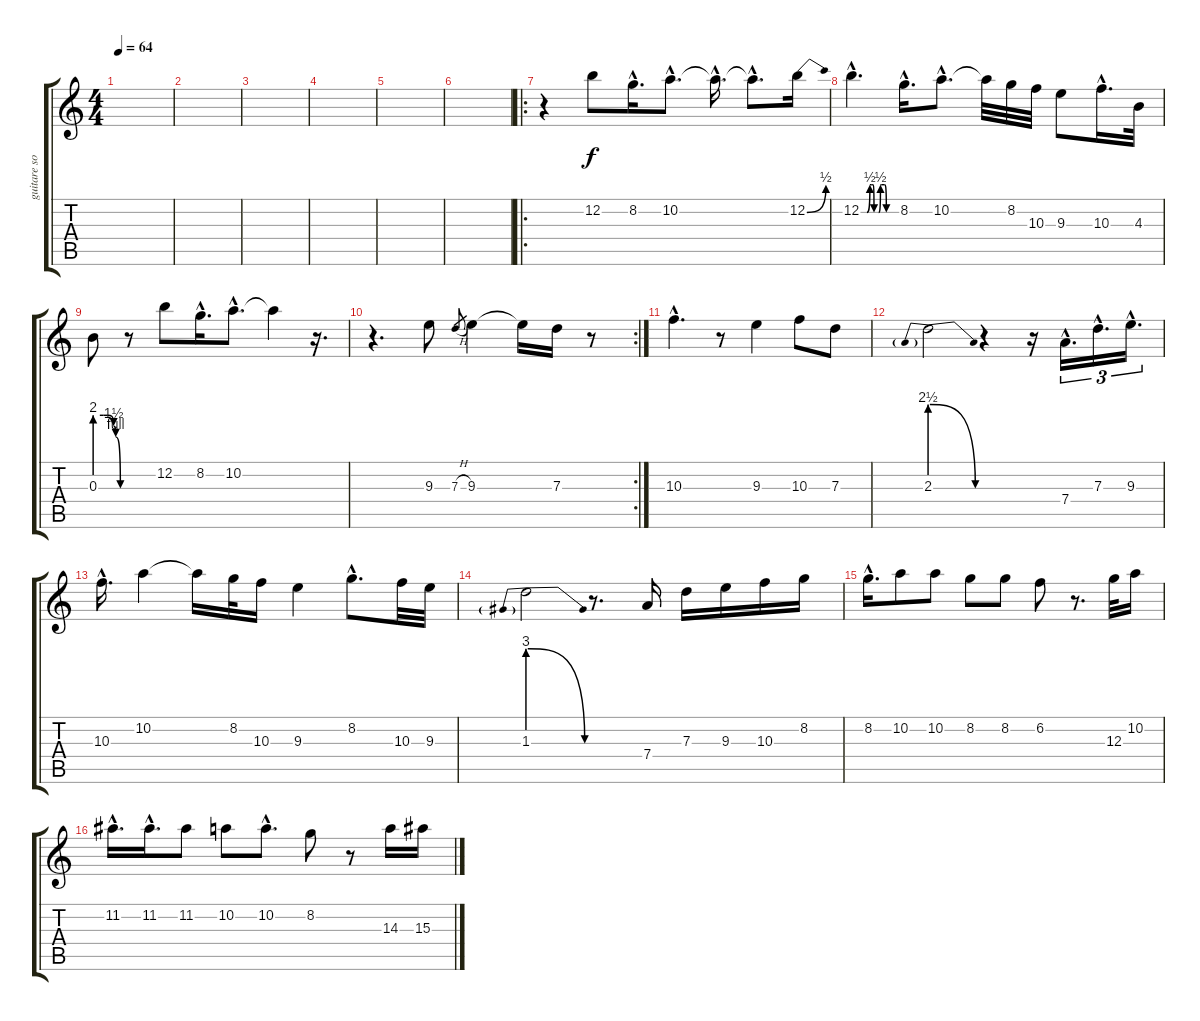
\track ("guitare solo" "guitare so") {instrument distortionguitar}
\staff {score tabs}
\tuning (E4 B3 G3 D3 A2 E2) {hide}
\ts (4 4)
\tempo 64
\clef g2
\ks c
|
|
|
|
|
|
\ro
r.4 12.2.8 8.2{hac}.16{d} 10.2{hac}.8{d} 10.2{hac t}.16{d} 10.2{hac t}.8{d} 12.2{be (bend 0 0 60 2)}.16 |
12.2{be (custom 0 0 5 0 10 0 15 2 18 2 20 2 22 0 25 0 28 0 30 0 33 2 35 2 40 2 43 0 45 0 47 0 50 0 54 0 60 0) hac}.4{d} 8.2{hac}.16{d} 10.2{hac}.8{d} 10.2{t}.32 8.2.32 10.3.32 9.3.8 10.3{hac}.16{d} 4.3.32 |
0.3{be (custom 0 8 20 8 30 8 44 6 49 4 60 0)}.8 r.8 12.2.8 8.2{hac}.16{d} 10.2{hac}.8{d} 10.2{t}.4 r.16{d} |
\rc 2
r.4{d} 9.3.8 7.3{h}.8{gr} 9.3.4 9.3{t}.16 7.3.16 r.8 |
10.3{hac}.4{d} r.8 9.3.4 10.3.8 7.3.8 |
2.3{be (prebendrelease 0 10 60 0)}.2 r.4 r.16 7.4{hac}.16{d tu (3 2)} 7.3{hac}.16{d tu (3 2)} 9.3{hac}.16{d tu (3 2)} |
10.3{hac}.16{d} 10.2.4 10.2{t}.16 8.2.32 10.3.16 9.3.4 8.2{hac}.8{d} 10.3.32 9.3.32 |
1.3{be (prebendrelease 0 12 60 0)}.2 r.8{d} 7.4.16 7.3.16 9.3.16 10.3.16 8.2.16 |
8.2{hac}.16{d} 10.2.8 10.2.8 8.2.8 8.2.8 6.2.8 r.8{d} 12.3.32 10.2.16 |
11.2{hac}.16{d} 11.2{hac}.16{d} 11.2.8 10.2.8 10.2{hac}.8{d} 8.2.8 r.8 14.3.16 15.3.16
